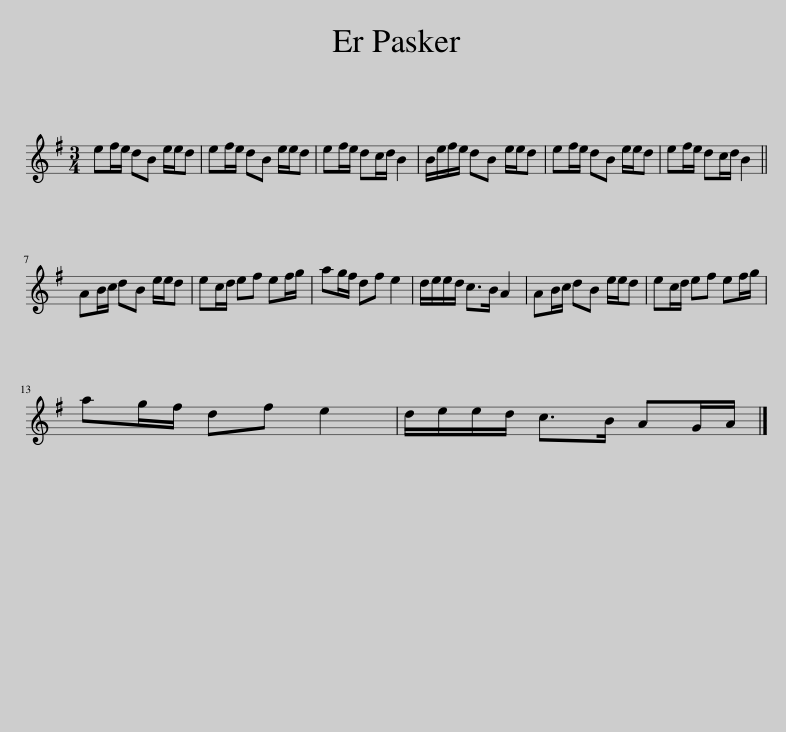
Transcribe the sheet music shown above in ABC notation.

X:1
L:1/8
M:3/4
I:linebreak $
K:G
V:1 treble
V:1
 ef/e/ dB e/e/d | ef/e/ dB e/e/d | ef/e/ dc/d/ B2 | B/e/f/e/ dB e/e/d | ef/e/ dB e/e/d | %5
 ef/e/ dc/d/ B2 ||$ AB/c/ dB e/e/d | ec/d/ ef ef/g/ | ag/f/ df e2 | d/e/e/d/ c>B A2 | %10
 AB/c/ dB e/e/d | ec/d/ ef ef/g/ |$ ag/f/ df e2 | d/e/e/d/ c>B AG/A/ |] %14
